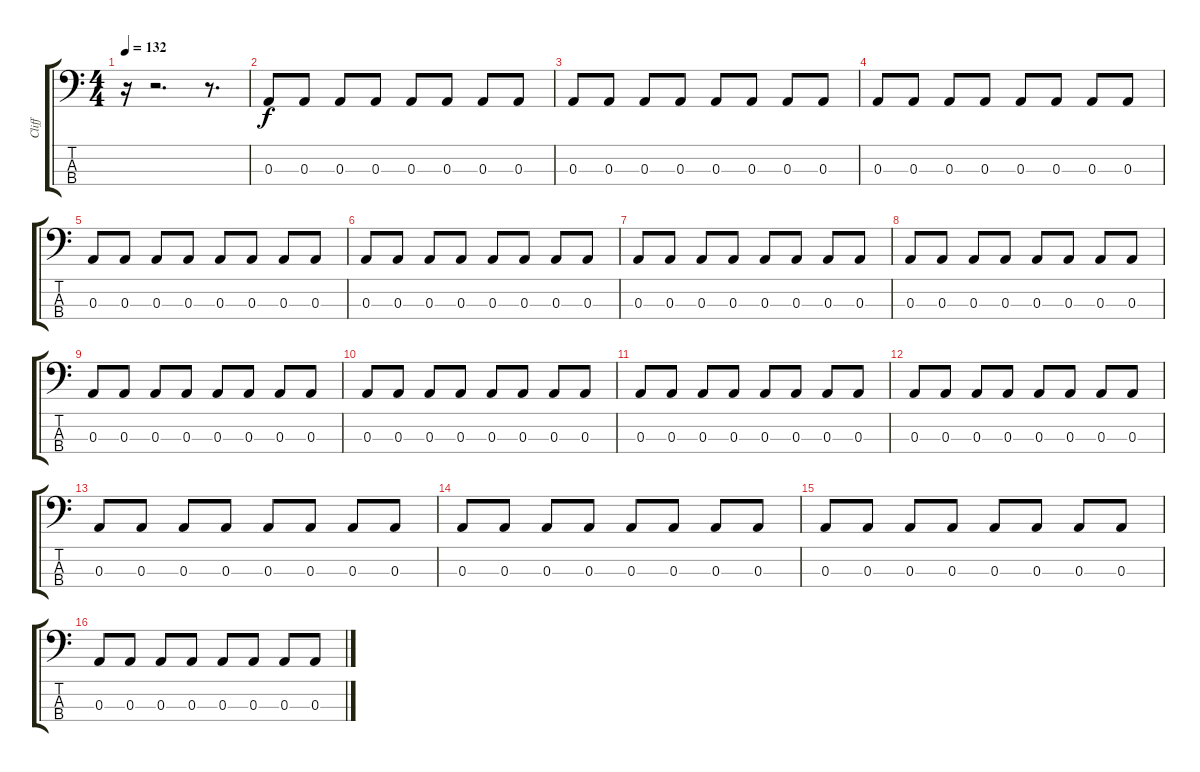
\track ("Cliff" "Cliff") {instrument electricbasspick}
\staff {score tabs}
\tuning (G2 D2 A1 E1) {hide}
\ts (4 4)
\tempo 132
\clef f4
\ks c
r.16{dy f instrument electricbasspick} r.2{d} r.8{d} |
0.3.8 0.3.8 0.3.8 0.3.8 0.3.8 0.3.8 0.3.8 0.3.8 |
0.3.8 0.3.8 0.3.8 0.3.8 0.3.8 0.3.8 0.3.8 0.3.8 |
0.3.8 0.3.8 0.3.8 0.3.8 0.3.8 0.3.8 0.3.8 0.3.8 |
0.3.8 0.3.8 0.3.8 0.3.8 0.3.8 0.3.8 0.3.8 0.3.8 |
0.3.8 0.3.8 0.3.8 0.3.8 0.3.8 0.3.8 0.3.8 0.3.8 |
0.3.8 0.3.8 0.3.8 0.3.8 0.3.8 0.3.8 0.3.8 0.3.8 |
0.3.8 0.3.8 0.3.8 0.3.8 0.3.8 0.3.8 0.3.8 0.3.8 |
0.3.8 0.3.8 0.3.8 0.3.8 0.3.8 0.3.8 0.3.8 0.3.8 |
0.3.8 0.3.8 0.3.8 0.3.8 0.3.8 0.3.8 0.3.8 0.3.8 |
0.3.8 0.3.8 0.3.8 0.3.8 0.3.8 0.3.8 0.3.8 0.3.8 |
0.3.8 0.3.8 0.3.8 0.3.8 0.3.8 0.3.8 0.3.8 0.3.8 |
0.3.8 0.3.8 0.3.8 0.3.8 0.3.8 0.3.8 0.3.8 0.3.8 |
0.3.8 0.3.8 0.3.8 0.3.8 0.3.8 0.3.8 0.3.8 0.3.8 |
0.3.8 0.3.8 0.3.8 0.3.8 0.3.8 0.3.8 0.3.8 0.3.8 |
0.3.8 0.3.8 0.3.8 0.3.8 0.3.8 0.3.8 0.3.8 0.3.8
